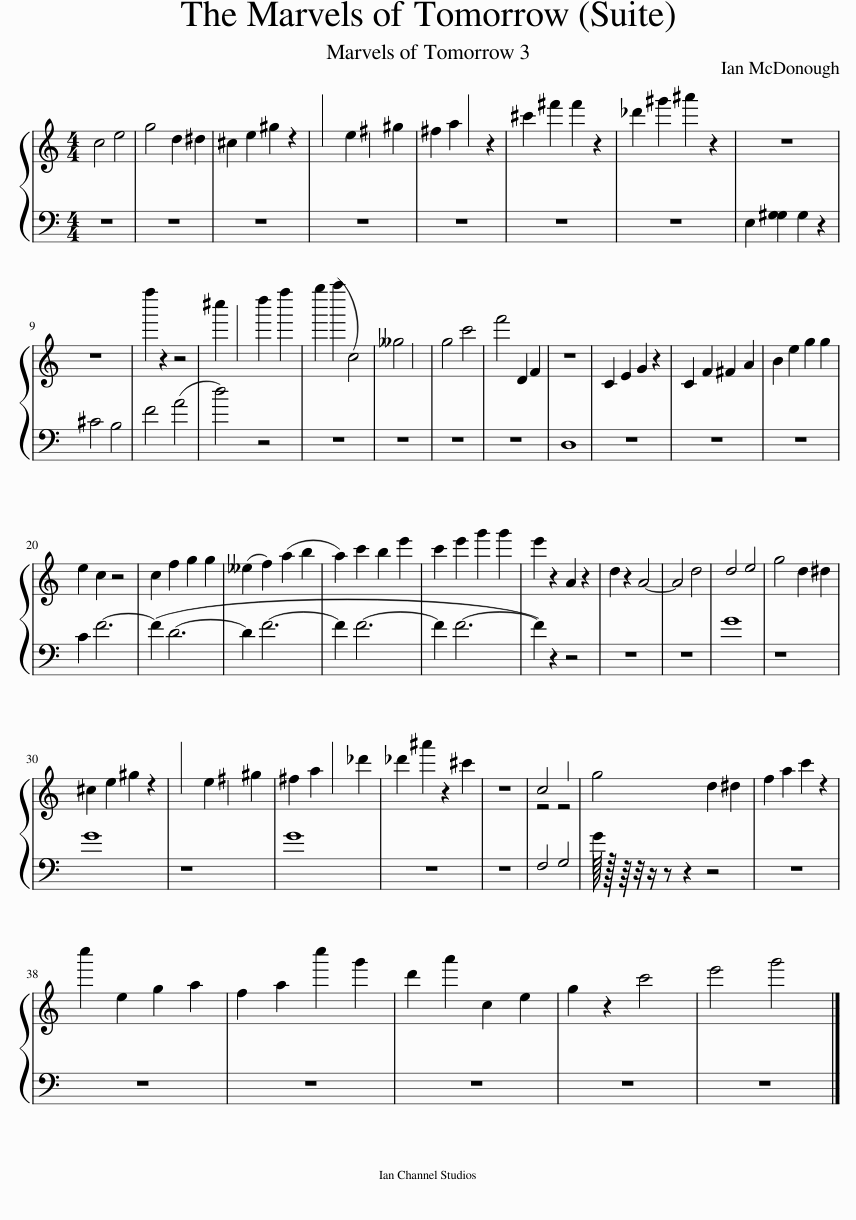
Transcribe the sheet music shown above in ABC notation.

X:1
%%score { 1 | 2 }
L:1/8
M:4/4
I:linebreak $
K:C
V:1 treble
V:2 bass
V:1
 c4 e4 | g4 d2 ^d2 | ^c2 e2 ^g2 z2 | x2 e2 x2 ^g2 | ^f2 a2 x2 z2 | %5
 ^c'2 ^f'2 f'2 z2 | _d'2 ^g'2 ^a'2 z2 | z8 |$ z8 | f''2 z2 z4 | %10
 ^c''2 x2 d''2 f''2 | g''2 (a''2 c4) | __g4 x4 | g4 c'4 | f'4 D2 F2 | %15
 z8 | C2 E2 G2 z2 | C2 F2 ^F2 A2 | B2 e2 g2 g2 |$ e2 c2 z4 | %20
 c2 f2 g2 g2 | (__e2 f2) (a2 b2 | a2) c'2 b2 e'2 | c'2 e'2 g'2 g'2 | e'2 z2 A2 z2 | %25
 d2 z2 A4- | A4 d4 | d4 e4 | g4 d2 ^d2 |$ ^c2 e2 ^g2 z2 | %30
 x2 e2 x2 ^g2 | ^f2 a2 x2 _d'2 | _d'2 ^a'2 z2 ^c'2 |[K:C] z8 | c4 x4 | %35
 g4 d2 ^d2 | f2 a2 c'2 z2 |$ c''2 e2 g2 a2 | f2 a2 c''2 g'2 | d'2 a'2 c2 e2 | %40
 g2 z2 c'4 | e'4 g'4 |] %42
V:2
 z8 | z8 | z8 | z8 | z8 | %5
 z8 | z8 | E,2 [^G,G,]2 G,2 z2 |$ ^C4 B,4 | F4 (A4 | %10
 d4) z4 | z8 | z8 | z8 | z8 | %15
 D,8 | z8 | z8 | z8 |$ C2 F6- | %20
 (F2 D6- | D2 F6- | F2 F6- | F2 F6- | F2) z2 z4 | %25
 z8 | z8 | G8 | z8 |$ G8 | %30
 z8 | G8 | z8 |[K:C] z8 | F,4 G,4 | %35
 G/16 z/16 z/8 z/4 z/ z z2 z4 | z8 |$ z8 | z8 | z8 | %40
 z8 | z8 |] %42
